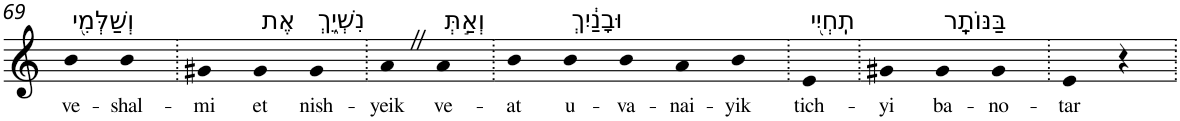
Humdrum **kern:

**kern	**text
*part1	*part1
*staff1	*staff1
*I"Piano	*
*I'Pno	*
!!LO:PB:g=z
*clefG2	*
*k[]	*
=69	=69
!LO:TX:a:t=וְשַׁלְּמִ֖י	!
!	!LO:LY:b
4b	ve-
!	!LO:LY:b
4b	-shal-
=70.	=70.
!	!LO:LY:b
4g#X	-mi
!LO:TX:a:t=אֶת	!
!	!LO:LY:b
4g#	et
!LO:TX:a:t=נִשְׁיֵ֑ךְ	!
!	!LO:LY:b
4g#	nish-
=71.	=71.
!	!LO:LY:b
4aZ	-yeik
!LO:TX:a:t=וְאַ֣תְּ	!
!	!LO:LY:b
4a	ve-
=72.	=72.
!	!LO:LY:b
4b	-at
!LO:TX:a:t=וּבָנַ֔יִךְ	!
!	!LO:LY:b
4b	u-
!	!LO:LY:b
4b	-va-
!	!LO:LY:b
4a	-nai-
!	!LO:LY:b
4b	-yik
=73.	=73.
!LO:TX:a:t=תִֽחְיִ֖י	!
!	!LO:LY:b
4e	tich-
=74.	=74.
!	!LO:LY:b
4g#X	-yi
!LO:TX:a:t=בַּנּוֹתָֽר	!
!	!LO:LY:b
4g#	ba-
!	!LO:LY:b
4g#	-no-
=75.	=75.
!	!LO:LY:b
4e	-tar
4r	.
=.	=.
*-	*-
